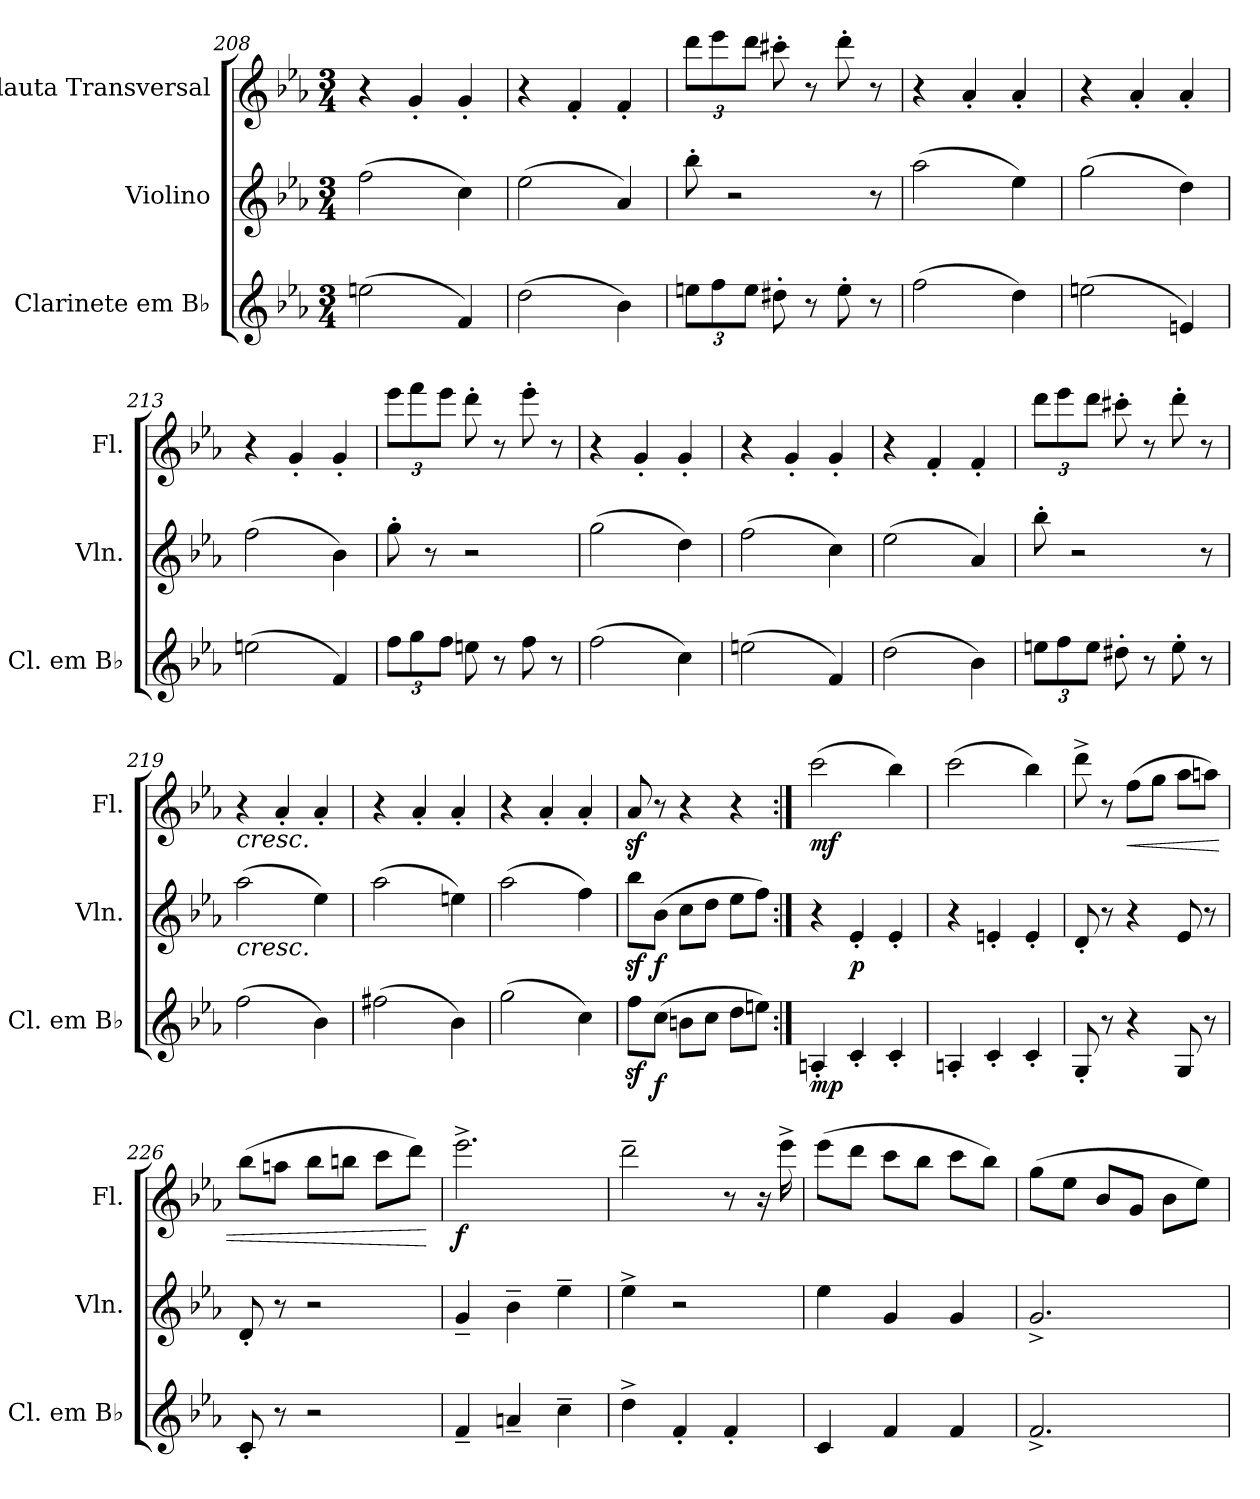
**kern	**dynam	**kern	**dynam	**kern	**dynam
*part3	*part3	*part2	*part2	*part1	*part1
*staff3	*staff3	*staff2	*staff2	*staff1	*staff1
*I"Clarinete em B♭	*	*I"Violino	*	*I"Flauta Transversal	*
*I'Cl. em B♭	*	*I'Vln.	*	*I'Fl.	*
*clefG2	*	*clefG2	*	*clefG2	*
*ITrd1c2	*	*	*	*	*
*k[b-e-a-d-g-]	*	*k[b-e-a-]	*	*k[b-e-a-]	*
*M3/4	*	*M3/4	*	*M3/4	*
=208	=208	=208	=208	=208	=208
(>2ddn\	.	(>2ff\	.	4r	.
.	.	.	.	4g'/	.
4e-/)	.	4cc\)	.	4g'/	.
=209	=209	=209	=209	=209	=209
(>2cc\	.	(>2ee-\	.	4r	.
.	.	.	.	4f'/	.
4a-\)	.	4a-/)	.	4f'/	.
!!LO:PB:g=z
=210	=210	=210	=210	=210	=210
*Xbrackettup	*	*	*	*Xbrackettup	*
12ddn\L	.	8bb-'\	.	12ddd\L	.
12ee-\	.	.	.	12eee-\	.
.	.	2r	.	.	.
12dd\J	.	.	.	12ddd\J	.
8cc#X'\	.	.	.	8ccc#X'\	.
8r	.	.	.	8r	.
8dd'\	.	.	.	8ddd'\	.
8r	.	8r	.	8r	.
=211	=211	=211	=211	=211	=211
(>2ee-\	.	(>2aa-\	.	4r	.
.	.	.	.	4a-'/	.
4cc\)	.	4ee-\)	.	4a-'/	.
=212	=212	=212	=212	=212	=212
(>2ddn\	.	(>2gg\	.	4r	.
.	.	.	.	4a-'/	.
4dn/)	.	4dd\)	.	4a-'/	.
=213	=213	=213	=213	=213	=213
(>2ddn\	.	(>2ff\	.	4r	.
.	.	.	.	4g'/	.
4e-/)	.	4b-\)	.	4g'/	.
=214	=214	=214	=214	=214	=214
12ee-\L	.	8gg'\	.	12eee-\L	.
12ff\	.	.	.	12fff\	.
.	.	8r	.	.	.
12ee-\J	.	.	.	12eee-\J	.
8ddn\	.	2r	.	8ddd'\	.
8r	.	.	.	8r	.
8ee-\	.	.	.	8eee-'\	.
8r	.	.	.	8r	.
=215	=215	=215	=215	=215	=215
(>2ee-\	.	(>2gg\	.	4r	.
.	.	.	.	4g'/	.
4b-\)	.	4dd\)	.	4g'/	.
=216	=216	=216	=216	=216	=216
(>2ddn\	.	(>2ff\	.	4r	.
.	.	.	.	4g'/	.
4e-/)	.	4cc\)	.	4g'/	.
=217	=217	=217	=217	=217	=217
(>2cc\	.	(>2ee-\	.	4r	.
.	.	.	.	4f'/	.
4a-\)	.	4a-/)	.	4f'/	.
!!LO:LB:g=z
=218	=218	=218	=218	=218	=218
12ddn\L	.	8bb-'\	.	12ddd\L	.
12ee-\	.	.	.	12eee-\	.
.	.	2r	.	.	.
12dd\J	.	.	.	12ddd\J	.
8cc#X'\	.	.	.	8ccc#X'\	.
8r	.	.	.	8r	.
8dd'\	.	.	.	8ddd'\	.
8r	.	8r	.	8r	.
=219	=219	=219	=219	=219	=219
!	!	!	!	!LO:TX:b:i:t=cresc.	!
!	!	!LO:TX:b:i:t=cresc.	!	!	!
(>2ee-\	.	(>2aa-\	.	4r	.
.	.	.	.	4a-'/	.
4a-\)	.	4ee-\)	.	4a-'/	.
=220	=220	=220	=220	=220	=220
(>2een\	.	(>2aa-\	.	4r	.
.	.	.	.	4a-'/	.
4a-\)	.	4een\)	.	4a-'/	.
=221	=221	=221	=221	=221	=221
(>2ff\	.	(>2aa-\	.	4r	.
.	.	.	.	4a-'/	.
4b-\)	.	4ff\)	.	4a-'/	.
=222	=222	=222	=222	=222	=222
8ee-z<\L	.	8bb-z<\L	.	8a-z</	.
!	!LO:DY:b	!	!LO:DY:b	!	!
(>8b-\J	f	(>8b-\J	f	8r	.
8an\L	.	8cc\L	.	4r	.
8b-\J	.	8dd\J	.	.	.
8cc\L	.	8ee-\L	.	4r	.
8ddn\J)	.	8ff\J)	.	.	.
=223:|!	=223:|!	=223:|!	=223:|!	=223:|!	=223:|!
!	!LO:DY:b	!	!	!	!LO:DY:b
4Gn'/	mp	4r	.	(>2ccc\	mf
!	!	!	!LO:DY:b	!	!
4B-'/	.	4e-'/	p	.	.
4B-'/	.	4e-'/	.	4bb-\)	.
=224	=224	=224	=224	=224	=224
4Gn'/	.	4r	.	(>2ccc\	.
4B-'/	.	4en'/	.	.	.
4B-'/	.	4e'/	.	4bb-\)	.
!!LO:LB:g=z
=225	=225	=225	=225	=225	=225
8F'/	.	8d'/	.	8ddd^\	.
8r	.	8r	.	8r	.
!	!	!	!	!	!LO:HP:b
4r	.	4r	.	(>8ff\L	<
.	.	.	.	8gg\J	.
8F/	.	8e-/	.	8aa-\L	.
8r	.	8r	.	8aan\J)	.
=226	=226	=226	=226	=226	=226
8B-'/	.	8d'/	.	(>8bb-\L	.
8r	.	8r	.	8aan\J	.
2r	.	2r	.	8bb-\L	.
.	.	.	.	8bbn\J	.
.	.	.	.	8ccc\L	.
.	.	.	.	8ddd\J)	.
.	.	.	.	.	[
=227	=227	=227	=227	=227	=227
!	!	!	!	!	!LO:DY:b
4e-~/	.	4g~/	.	2.eee-^\	f
4gn~/	.	4b-~\	.	.	.
4b-~\	.	4ee-~\	.	.	.
=228	=228	=228	=228	=228	=228
4cc^\	.	4ee-^\	.	2ddd~\	.
4e-'/	.	2r	.	.	.
4e-'/	.	.	.	8r	.
.	.	.	.	16r	.
.	.	.	.	16eee-^\	.
=229	=229	=229	=229	=229	=229
4B-/	.	4ee-\	.	(>8eee-\L	.
.	.	.	.	8ddd\J	.
4e-/	.	4g/	.	8ccc\L	.
.	.	.	.	8bb-\J	.
4e-/	.	4g/	.	8ccc\L	.
.	.	.	.	8bb-\J)	.
=230	=230	=230	=230	=230	=230
2.e-^/	.	2.g^/	.	(>8gg\L	.
.	.	.	.	8ee-\J	.
.	.	.	.	8b-/L	.
.	.	.	.	8g/J	.
.	.	.	.	8b-\L	.
.	.	.	.	8ee-\J)	.
=	=	=	=	=	=
*-	*-	*-	*-	*-	*-
